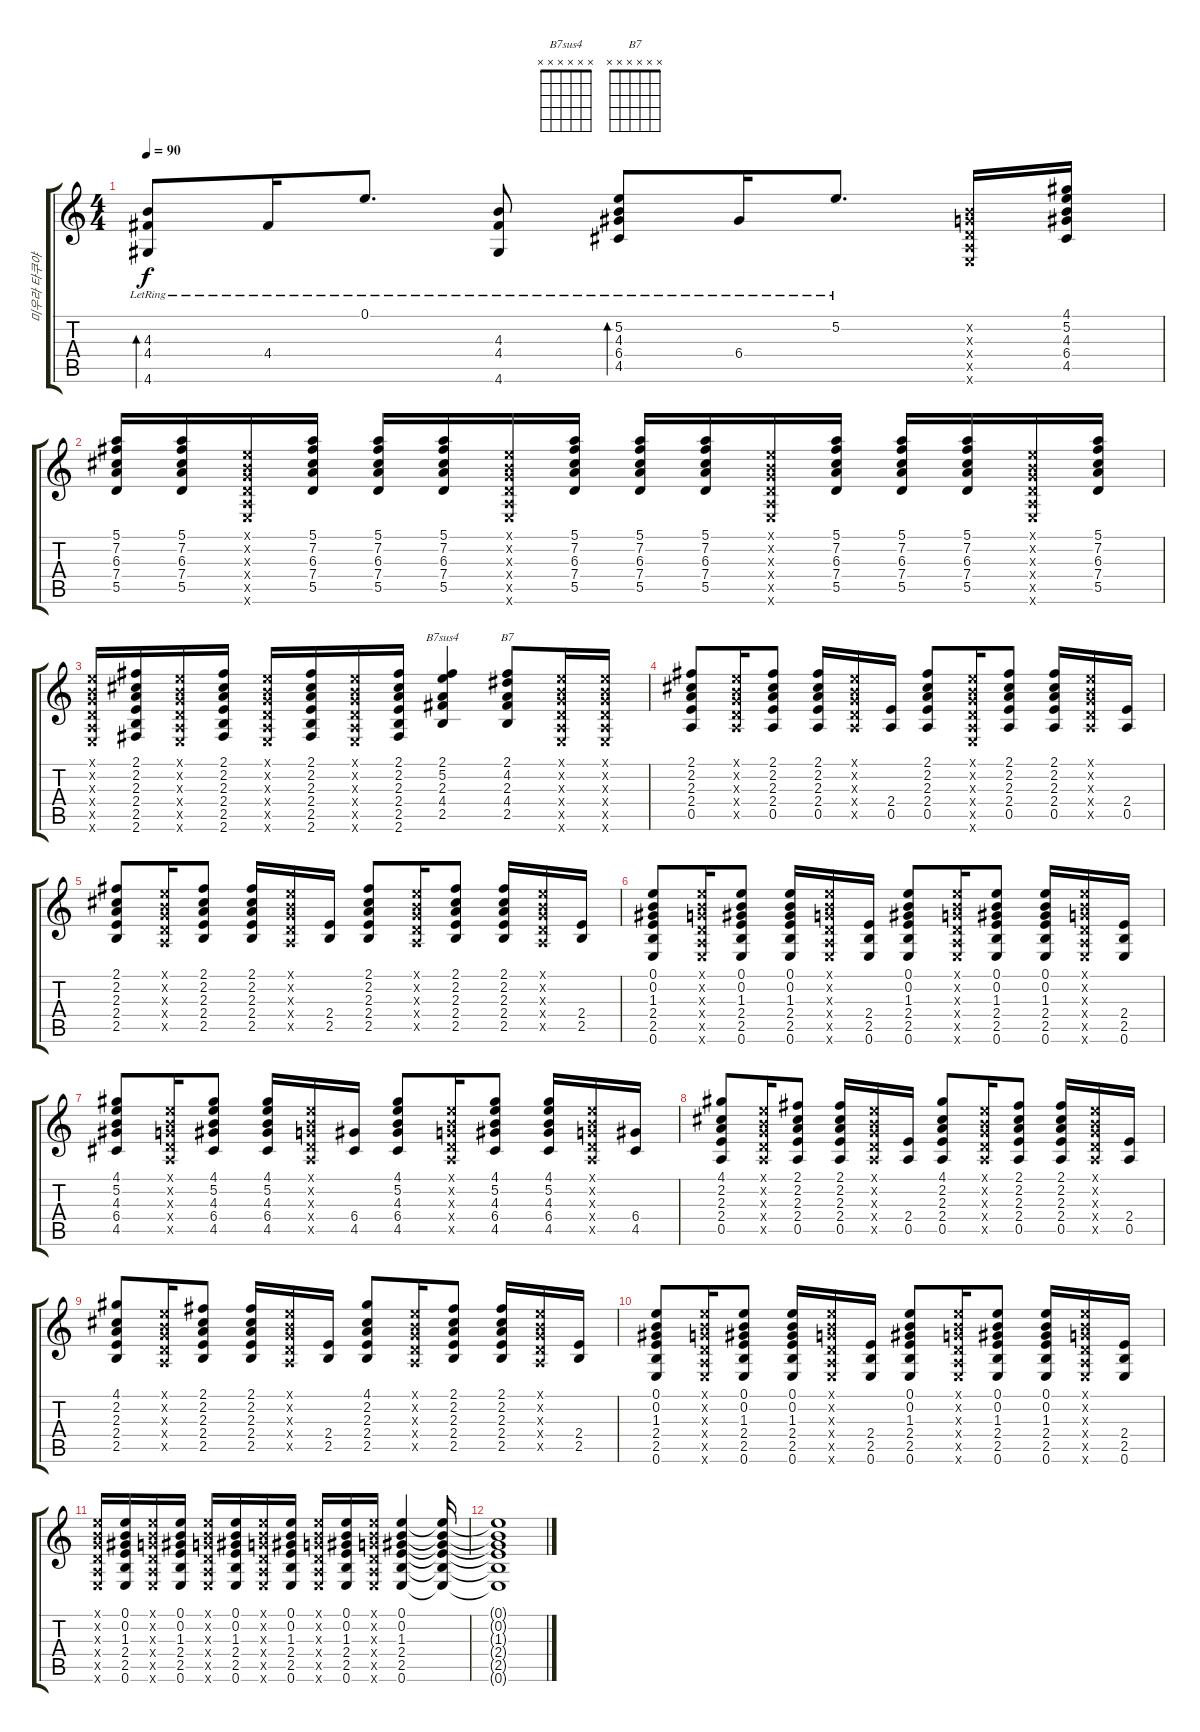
\track ("미우라 타쿠야" "미우라 타쿠야") {instrument acousticguitarsteel}
\staff {score tabs}
\tuning (E4 B3 G3 D3 A2 E2) {hide}
\chord ("B7sus4" x x x x x x)
\chord ("B7" x x x x x x)
\ts (4 4)
\tempo 90
\clef g2
\ks c
(4.3 4.4 4.6{lr}).8{bd 60 dy f} 4.4{lr}.16 0.1{lr}.8{d} (4.3 4.4{lr} 4.6).8 (5.2{lr} 4.3{lr} 6.4{lr} 4.5{lr}).8{bd 60} 6.4{lr}.16 5.2{lr}.8{d} (0.2{x} 0.3{x} 0.4{x} 0.5{x} 0.6{x}).16 (4.1 5.2 4.3 6.4 4.5).16 |
(5.1 7.2 6.3 7.4 5.5).16 (5.1 7.2 6.3 7.4 5.5).16 (0.1{x} 0.2{x} 0.3{x} 0.4{x} 0.5{x} 0.6{x}).16 (5.1 7.2 6.3 7.4 5.5).16 (5.1 7.2 6.3 7.4 5.5).16 (5.1 7.2 6.3 7.4 5.5).16 (0.1{x} 0.2{x} 0.3{x} 0.4{x} 0.5{x} 0.6{x}).16 (5.1 7.2 6.3 7.4 5.5).16 (5.1 7.2 6.3 7.4 5.5).16 (5.1 7.2 6.3 7.4 5.5).16 (0.1{x} 0.2{x} 0.3{x} 0.4{x} 0.5{x} 0.6{x}).16 (5.1 7.2 6.3 7.4 5.5).16 (5.1 7.2 6.3 7.4 5.5).16 (5.1 7.2 6.3 7.4 5.5).16 (0.1{x} 0.2{x} 0.3{x} 0.4{x} 0.5{x} 0.6{x}).16 (5.1 7.2 6.3 7.4 5.5).16 |
(0.1{x} 0.2{x} 0.3{x} 0.4{x} 0.5{x} 0.6{x}).16 (2.1 2.2 2.3 2.4 2.5 2.6).16 (0.1{x} 0.2{x} 0.3{x} 0.4{x} 0.5{x} 0.6{x}).16 (2.1 2.2 2.3 2.4 2.5 2.6).16 (0.1{x} 0.2{x} 0.3{x} 0.4{x} 0.5{x} 0.6{x}).16 (2.1 2.2 2.3 2.4 2.5 2.6).16 (0.1{x} 0.2{x} 0.3{x} 0.4{x} 0.5{x} 0.6{x}).16 (2.1 2.2 2.3 2.4 2.5 2.6).16 (2.1 5.2 2.3 4.4 2.5).4{ch "B7sus4"} (2.1 4.2 2.3 4.4 2.5).8{ch "B7"} (0.1{x} 0.2{x} 0.3{x} 0.4{x} 0.5{x} 0.6{x}).16 (0.1{x} 0.2{x} 0.3{x} 0.4{x} 0.5{x} 0.6{x}).16 |
(2.1 2.2 2.3 2.4 0.5).8 (0.1{x} 0.2{x} 0.3{x} 0.4{x} 0.5{x}).16 (2.1 2.2 2.3 2.4 0.5).8 (2.1 2.2 2.3 2.4 0.5).16 (0.1{x} 0.2{x} 0.3{x} 0.4{x} 0.5{x}).16 (2.4 0.5).16 (2.1 2.2 2.3 2.4 0.5).8 (0.1{x} 0.2{x} 0.3{x} 0.4{x} 0.5{x} 0.6{x}).16 (2.1 2.2 2.3 2.4 0.5).8 (2.1 2.2 2.3 2.4 0.5).16 (0.1{x} 0.2{x} 0.3{x} 0.4{x} 0.5{x}).16 (2.4 0.5).16 |
(2.1 2.2 2.3 2.4 2.5).8 (0.1{x} 0.2{x} 0.3{x} 0.4{x} 0.5{x}).16 (2.1 2.2 2.3 2.4 2.5).8 (2.1 2.2 2.3 2.4 2.5).16 (0.1{x} 0.2{x} 0.3{x} 0.4{x} 0.5{x}).16 (2.4 2.5).16 (2.1 2.2 2.3 2.4 2.5).8 (0.1{x} 0.2{x} 0.3{x} 0.4{x} 0.5{x}).16 (2.1 2.2 2.3 2.4 2.5).8 (2.1 2.2 2.3 2.4 2.5).16 (0.1{x} 0.2{x} 0.3{x} 0.4{x} 0.5{x}).16 (2.4 2.5).16 |
(0.1 0.2 1.3 2.4 2.5 0.6).8 (0.1{x} 0.2{x} 0.3{x} 0.4{x} 0.5{x} 0.6{x}).16 (0.1 0.2 1.3 2.4 2.5 0.6).8 (0.1 0.2 1.3 2.4 2.5 0.6).16 (0.1{x} 0.2{x} 0.3{x} 0.4{x} 0.5{x} 0.6{x}).16 (2.4 2.5 0.6).16 (0.1 0.2 1.3 2.4 2.5 0.6).8 (0.1{x} 0.2{x} 0.3{x} 0.4{x} 0.5{x} 0.6{x}).16 (0.1 0.2 1.3 2.4 2.5 0.6).8 (0.1 0.2 1.3 2.4 2.5 0.6).16 (0.1{x} 0.2{x} 0.3{x} 0.4{x} 0.5{x} 0.6{x}).16 (2.4 2.5 0.6).16 |
(4.1 5.2 4.3 6.4 4.5).8 (0.1{x} 0.2{x} 0.3{x} 0.4{x} 0.5{x}).16 (4.1 5.2 4.3 6.4 4.5).8 (4.1 5.2 4.3 6.4 4.5).16 (0.1{x} 0.2{x} 0.3{x} 0.4{x} 0.5{x}).16 (6.4 4.5).16 (4.1 5.2 4.3 6.4 4.5).8 (0.1{x} 0.2{x} 0.3{x} 0.4{x} 0.5{x}).16 (4.1 5.2 4.3 6.4 4.5).8 (4.1 5.2 4.3 6.4 4.5).16 (0.1{x} 0.2{x} 0.3{x} 0.4{x} 0.5{x}).16 (6.4 4.5).16 |
(4.1 2.2 2.3 2.4 0.5).8 (0.1{x} 0.2{x} 0.3{x} 0.4{x} 0.5{x}).16 (2.1 2.2 2.3 2.4 0.5).8 (2.1 2.2 2.3 2.4 0.5).16 (0.1{x} 0.2{x} 0.3{x} 0.4{x} 0.5{x}).16 (2.4 0.5).16 (4.1 2.2 2.3 2.4 0.5).8 (0.1{x} 0.2{x} 0.3{x} 0.4{x} 0.5{x}).16 (2.1 2.2 2.3 2.4 0.5).8 (2.1 2.2 2.3 2.4 0.5).16 (0.1{x} 0.2{x} 0.3{x} 0.4{x} 0.5{x}).16 (2.4 0.5).16 |
(4.1 2.2 2.3 2.4 2.5).8 (0.1{x} 0.2{x} 0.3{x} 0.4{x} 0.5{x}).16 (2.1 2.2 2.3 2.4 2.5).8 (2.1 2.2 2.3 2.4 2.5).16 (0.1{x} 0.2{x} 0.3{x} 0.4{x} 0.5{x}).16 (2.4 2.5).16 (4.1 2.2 2.3 2.4 2.5).8 (0.1{x} 0.2{x} 0.3{x} 0.4{x} 0.5{x}).16 (2.1 2.2 2.3 2.4 2.5).8 (2.1 2.2 2.3 2.4 2.5).16 (0.1{x} 0.2{x} 0.3{x} 0.4{x} 0.5{x}).16 (2.4 2.5).16 |
(0.1 0.2 1.3 2.4 2.5 0.6).8 (0.1{x} 0.2{x} 0.3{x} 0.4{x} 0.5{x} 0.6{x}).16 (0.1 0.2 1.3 2.4 2.5 0.6).8 (0.1 0.2 1.3 2.4 2.5 0.6).16 (0.1{x} 0.2{x} 0.3{x} 0.4{x} 0.5{x} 0.6{x}).16 (2.4 2.5 0.6).16 (0.1 0.2 1.3 2.4 2.5 0.6).8 (0.1{x} 0.2{x} 0.3{x} 0.4{x} 0.5{x} 0.6{x}).16 (0.1 0.2 1.3 2.4 2.5 0.6).8 (0.1 0.2 1.3 2.4 2.5 0.6).16 (0.1{x} 0.2{x} 0.3{x} 0.4{x} 0.5{x} 0.6{x}).16 (2.4 2.5 0.6).16 |
(0.1{x} 0.2{x} 0.3{x} 0.4{x} 0.5{x} 0.6{x}).16 (0.1 0.2 1.3 2.4 2.5 0.6).16 (0.1{x} 0.2{x} 0.3{x} 0.4{x} 0.5{x} 0.6{x}).16 (0.1 0.2 1.3 2.4 2.5 0.6).16 (0.1{x} 0.2{x} 0.3{x} 0.4{x} 0.5{x} 0.6{x}).16 (0.1 0.2 1.3 2.4 2.5 0.6).16 (0.1{x} 0.2{x} 0.3{x} 0.4{x} 0.5{x} 0.6{x}).16 (0.1 0.2 1.3 2.4 2.5 0.6).16 (0.1{x} 0.2{x} 0.3{x} 0.4{x} 0.5{x} 0.6{x}).16 (0.1 0.2 1.3 2.4 2.5 0.6).16 (0.1{x} 0.2{x} 0.3{x} 0.4{x} 0.5{x} 0.6{x}).16 (0.1 0.2 1.3 2.4 2.5 0.6).4 (0.1{t} 0.2{t} 1.3{t} 2.4{t} 2.5{t} 0.6{t}).16 |
(0.1{t} 0.2{t} 1.3{t} 2.4{t} 2.5{t} 0.6{t}).1
